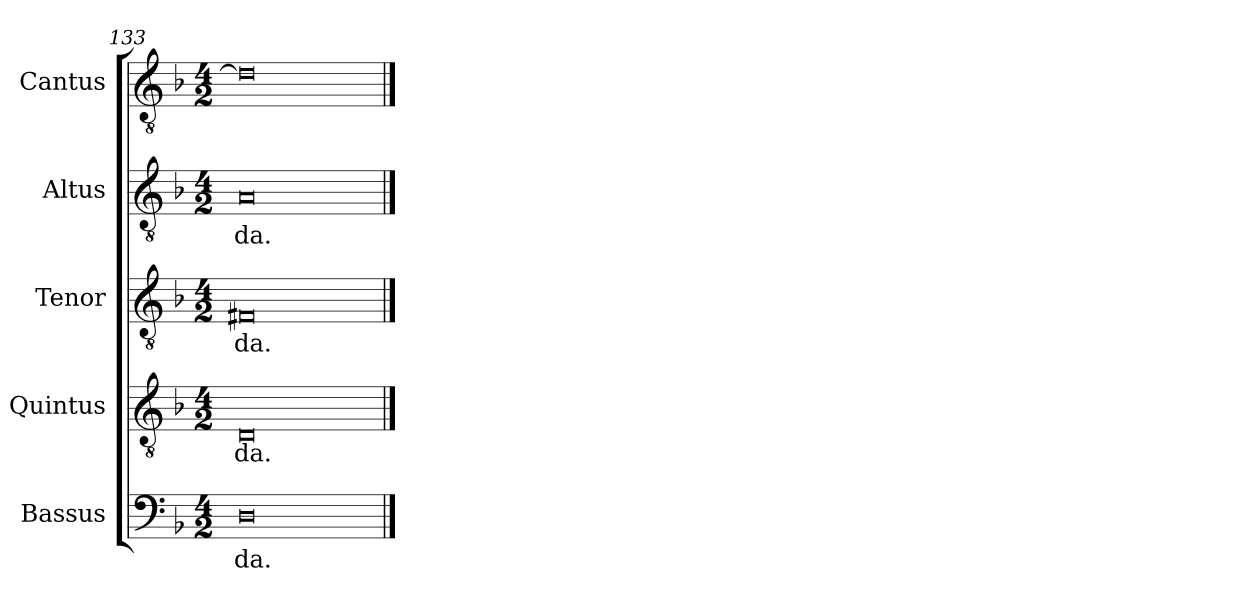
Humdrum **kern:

**kern	**text	**kern	**text	**kern	**text	**kern	**text	**kern
*part5	*part5	*part4	*part4	*part3	*part3	*part2	*part2	*part1
*staff5	*staff5	*staff4	*staff4	*staff3	*staff3	*staff2	*staff2	*staff1
*I"Bassus	*	*I"Quintus	*	*I"Tenor	*	*I"Altus	*	*I"Cantus
*I'B.	*	*I'Q.	*	*I'T.	*	*I'A.	*	*I'C.
*clefF4	*	*clefGv2	*	*clefGv2	*	*clefGv2	*	*clefGv2
*k[b-]	*	*k[b-]	*	*k[b-]	*	*k[b-]	*	*k[b-]
*M4/2	*	*M4/2	*	*M4/2	*	*M4/2	*	*M4/2
=133	=133	=133	=133	=133	=133	=133	=133	=133
!	!LO:LY:b	!	!LO:LY:b	!	!LO:LY:b	!	!LO:LY:b	!
0D	-da.	0D	-da.	0F#X	-da.	0A	-da.	0d]
==	==	==	==	==	==	==	==	==
*-	*-	*-	*-	*-	*-	*-	*-	*-
